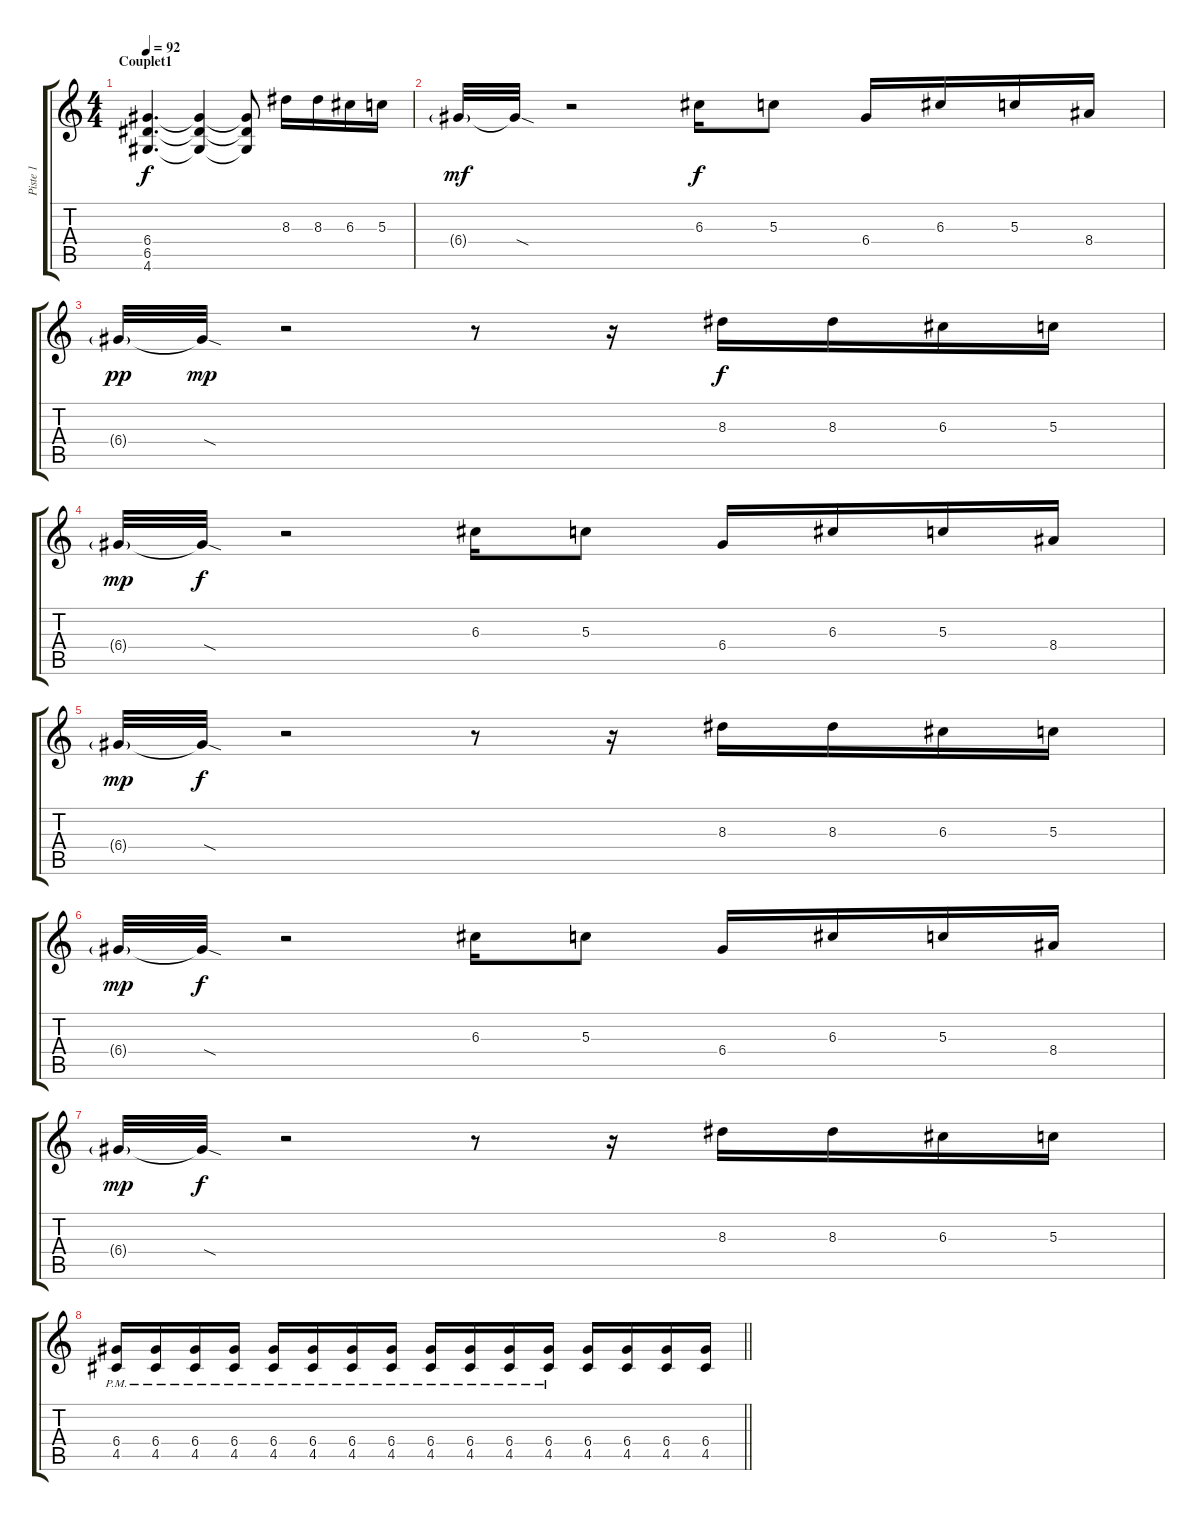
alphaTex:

\track ("Piste 1" "Piste 1") {instrument distortionguitar}
\staff {score tabs}
\tuning (E4 B3 G3 D3 A2 E2) {hide}
\ts (4 4)
\section ("" "Couplet1")
\tempo 92
\clef g2
\ks c
(6.4 6.5 4.6).4{d dy f volume 11} (6.4{t} 6.5{t} 4.6{t}).4{volume 5} (6.4{t} 6.5{t} 4.6{t}).8 8.3.16{volume 13} 8.3.16 6.3.16 5.3.16 |
6.4{g}.32{dy mf} 6.4{sod t}.32 r.2 6.3.16{dy f} 5.3.8 6.4.16 6.3.16 5.3.16 8.4.16 |
6.4{g}.32{dy pp} 6.4{sod t}.32{dy mp} r.2 r.8 r.16 8.3.16{dy f} 8.3.16 6.3.16 5.3.16 |
6.4{g}.32{dy mp} 6.4{sod t}.32{dy f} r.2 6.3.16 5.3.8 6.4.16 6.3.16 5.3.16 8.4.16 |
6.4{g}.32{dy mp} 6.4{sod t}.32{dy f} r.2 r.8 r.16 8.3.16 8.3.16 6.3.16 5.3.16 |
6.4{g}.32{dy mp} 6.4{sod t}.32{dy f} r.2 6.3.16 5.3.8 6.4.16 6.3.16 5.3.16 8.4.16 |
6.4{g}.32{dy mp} 6.4{sod t}.32{dy f} r.2 r.8 r.16 8.3.16 8.3.16 6.3.16 5.3.16 |
\barLineRight lightlight
(6.4{pm} 4.5{pm}).16 (6.4{pm} 4.5{pm}).16 (6.4{pm} 4.5{pm}).16 (6.4{pm} 4.5{pm}).16 (6.4{pm} 4.5{pm}).16 (6.4{pm} 4.5{pm}).16 (6.4{pm} 4.5{pm}).16 (6.4{pm} 4.5{pm}).16 (6.4{pm} 4.5{pm}).16 (6.4{pm} 4.5{pm}).16 (6.4{pm} 4.5{pm}).16 (6.4{pm} 4.5{pm}).16 (6.4 4.5).16 (6.4 4.5).16 (6.4 4.5).16 (6.4 4.5).16
